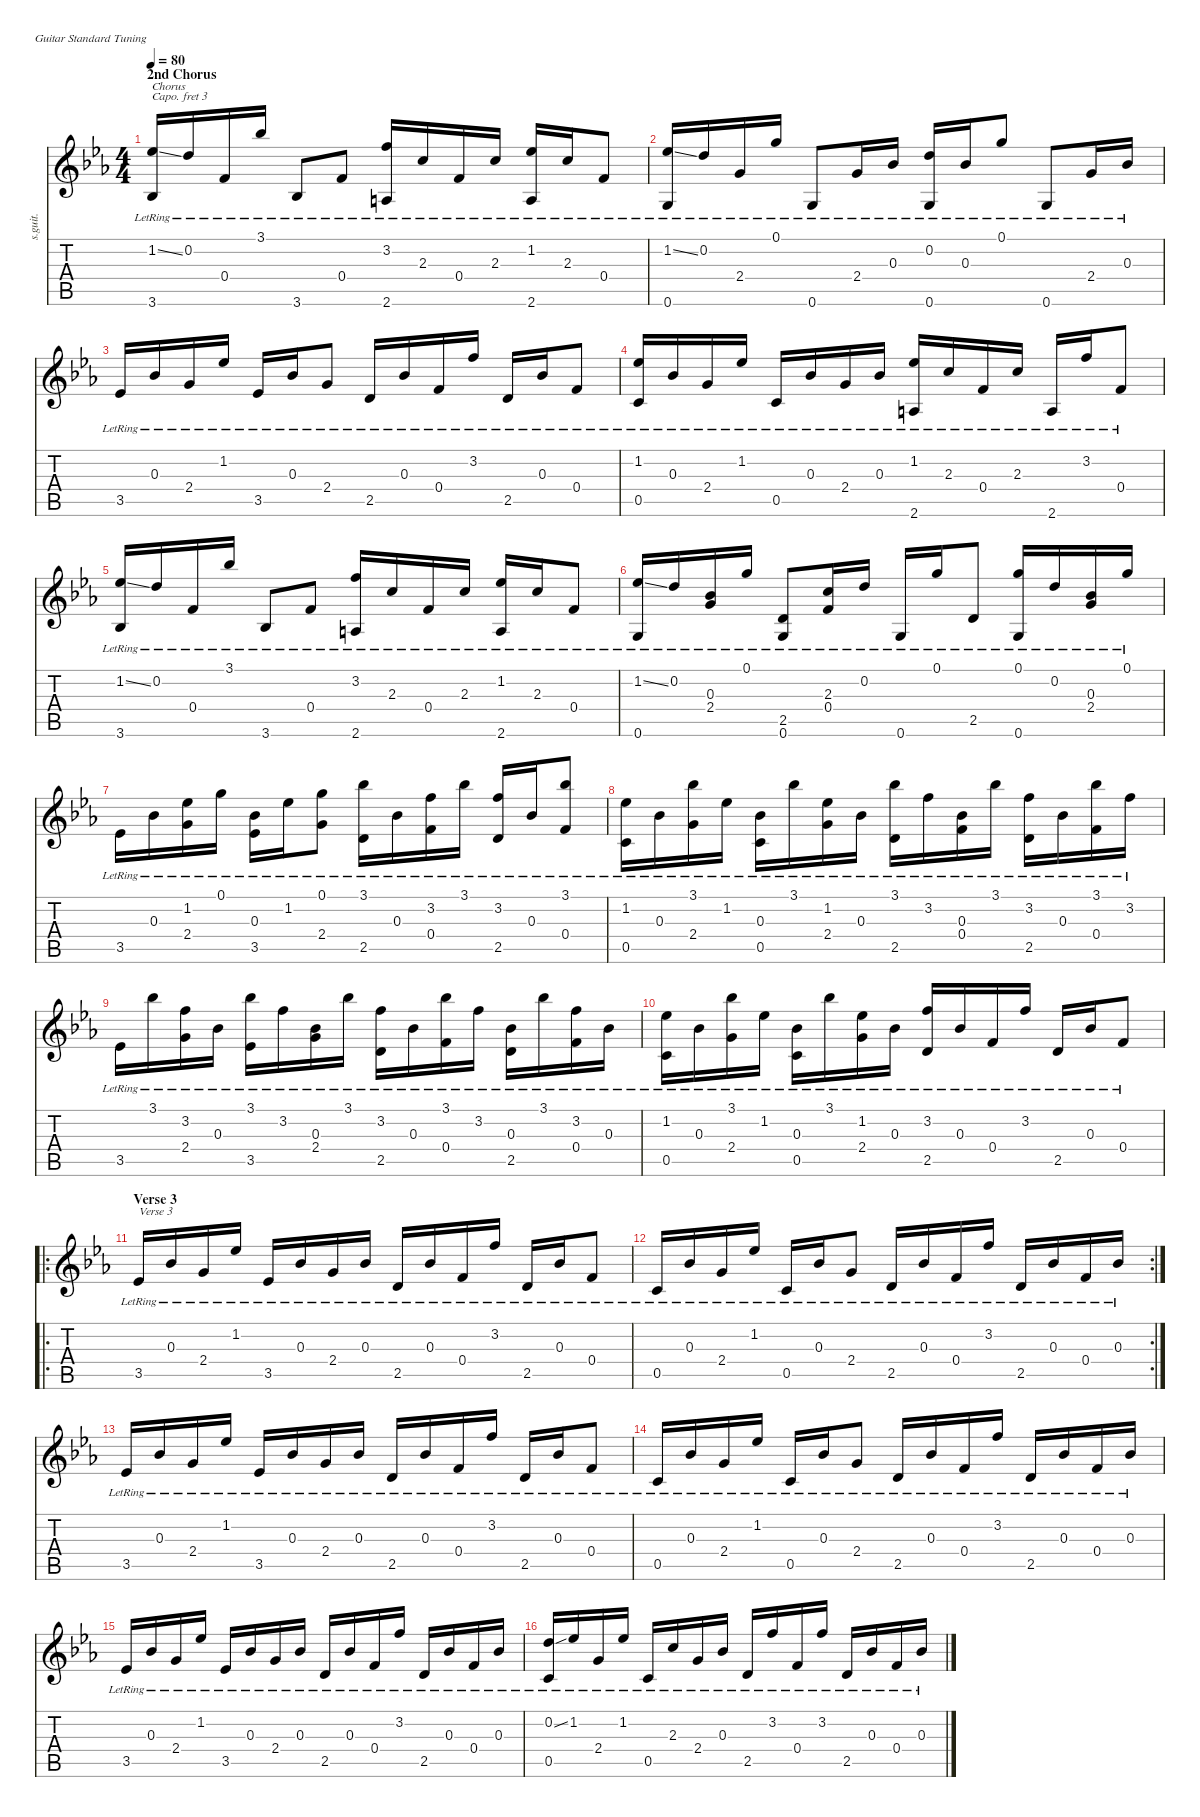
\defaultSystemsLayout 4
\hideDynamics
\bracketExtendMode nobrackets
\otherSystemsTrackNameOrientation horizontal
\track ("Buckingham 1" "s.guit.") {instrument acousticguitarsteel}
\staff {score tabs}
\capo 3
\tuning (E4 B3 G3 D3 A2 E2)
\ts (4 4)
\section ("" "2nd Chorus")
\tempo 80
\clef g2
\ks eb
(1.2{ss lr acc b} 3.6{lr acc b}).16{txt "Chorus" dy f beam Up} 0.2{lr acc forcenatural}.16{beam Up} 0.4{lr acc forcenatural}.16{beam Up} 3.1{lr acc b}.16{beam Up} 3.6{lr acc b}.8{beam Up} 0.4{lr acc forcenatural}.8{beam Up} (3.2{lr acc forcenatural} 2.6{lr acc forcenatural}).16{beam Up} 2.3{lr acc forcenatural}.16{beam Up} 0.4{lr acc forcenatural}.16{beam Up} 2.3{lr acc forcenatural}.16{beam Up} (1.2{lr acc b} 2.6{lr acc forcenatural}).16{beam Up} 2.3{lr acc forcenatural}.16{beam Up} 0.4{lr acc forcenatural}.8{beam Up} |
(1.2{ss lr acc b} 0.6{lr acc forcenatural}).16{beam Up} 0.2{lr acc forcenatural}.16{beam Up} 2.4{lr acc forcenatural}.16{beam Up} 0.1{lr acc forcenatural}.16{beam Up} 0.6{lr acc forcenatural}.8{beam Up} 2.4{lr acc forcenatural}.16{beam Up} 0.3{lr acc b}.16{beam Up} (0.2{lr acc forcenatural} 0.6{lr acc forcenatural}).16{beam Up} 0.3{lr acc b}.16{beam Up} 0.1{lr acc forcenatural}.8{beam Up} 0.6{lr acc forcenatural}.8{beam Up} 2.4{lr acc forcenatural}.16{beam Up} 0.3{lr acc b}.16{beam Up} |
3.5{lr acc b}.16{beam Up} 0.3{lr acc b}.16{beam Up} 2.4{lr acc forcenatural}.16{beam Up} 1.2{lr acc b}.16{beam Up} 3.5{lr acc b}.16{beam Up} 0.3{lr acc b}.16{beam Up} 2.4{lr acc forcenatural}.8{beam Up} 2.5{lr acc forcenatural}.16{beam Up} 0.3{lr acc b}.16{beam Up} 0.4{lr acc forcenatural}.16{beam Up} 3.2{lr acc forcenatural}.16{beam Up} 2.5{lr acc forcenatural}.16{beam Up} 0.3{lr acc b}.16{beam Up} 0.4{lr acc forcenatural}.8{beam Up} |
(1.2{lr acc b} 0.5{lr acc forcenatural}).16{beam Up} 0.3{lr acc b}.16{beam Up} 2.4{lr acc forcenatural}.16{beam Up} 1.2{lr acc b}.16{beam Up} 0.5{lr acc forcenatural}.16{beam Up} 0.3{lr acc b}.16{beam Up} 2.4{lr acc forcenatural}.16{beam Up} 0.3{lr acc b}.16{beam Up} (1.2{lr acc b} 2.6{lr acc forcenatural}).16{beam Up} 2.3{lr acc forcenatural}.16{beam Up} 0.4{lr acc forcenatural}.16{beam Up} 2.3{lr acc forcenatural}.16{beam Up} 2.6{lr acc forcenatural}.16{beam Up} 3.2{lr acc forcenatural}.16{beam Up} 0.4{lr acc forcenatural}.8{beam Up} |
(1.2{ss lr acc b} 3.6{lr acc b}).16{beam Up} 0.2{lr acc forcenatural}.16{beam Up} 0.4{lr acc forcenatural}.16{beam Up} 3.1{lr acc b}.16{beam Up} 3.6{lr acc b}.8{beam Up} 0.4{lr acc forcenatural}.8{beam Up} (3.2{lr acc forcenatural} 2.6{lr acc forcenatural}).16{beam Up} 2.3{lr acc forcenatural}.16{beam Up} 0.4{lr acc forcenatural}.16{beam Up} 2.3{lr acc forcenatural}.16{beam Up} (1.2{lr acc b} 2.6{lr acc forcenatural}).16{beam Up} 2.3{lr acc forcenatural}.16{beam Up} 0.4{lr acc forcenatural}.8{beam Up} |
(1.2{ss lr acc b} 0.6{lr acc forcenatural}).16{beam Up} 0.2{lr acc forcenatural}.16{beam Up} (0.3{lr acc b} 2.4{lr acc forcenatural}).16{beam Up} 0.1{lr acc forcenatural}.16{beam Up} (2.5{lr acc forcenatural} 0.6{lr acc forcenatural}).8{beam Up} (2.3{lr acc forcenatural} 0.4{lr acc forcenatural}).16{beam Up} 0.2{lr acc forcenatural}.16{beam Up} 0.6{lr acc forcenatural}.16{beam Up} 0.1{lr acc forcenatural}.16{beam Up} 2.5{lr acc forcenatural}.8{beam Up} (0.1{lr acc forcenatural} 0.6{lr acc forcenatural}).16{beam Up} 0.2{lr acc forcenatural}.16{beam Up} (0.3{lr acc b} 2.4{lr acc forcenatural}).16{beam Up} 0.1{lr acc forcenatural}.16{beam Up} |
3.5{lr acc b}.16{beam Down} 0.3{lr acc b}.16{beam Down} (1.2{lr acc b} 2.4{lr acc forcenatural}).16{beam Down} 0.1{lr acc forcenatural}.16{beam Down} (0.3{lr acc b} 3.5{lr acc b}).16{beam Down} 1.2{lr acc b}.16{beam Down} (0.1{lr acc forcenatural} 2.4{lr acc forcenatural}).8{beam Down} (3.1{lr acc b} 2.5{lr acc forcenatural}).16{beam Down} 0.3{lr acc b}.16{beam Down} (3.2{lr acc forcenatural} 0.4{lr acc forcenatural}).16{beam Down} 3.1{lr acc b}.16{beam Down} (3.2{lr acc forcenatural} 2.5{lr acc forcenatural}).16{beam Up} 0.3{lr acc b}.16{beam Up} (3.1{lr acc b} 0.4{lr acc forcenatural}).8{beam Up} |
(1.2{lr acc b} 0.5{lr acc forcenatural}).16{beam Down} 0.3{lr acc b}.16{beam Down} (3.1{lr acc b} 2.4{lr acc forcenatural}).16{beam Down} 1.2{lr acc b}.16{beam Down} (0.3{lr acc b} 0.5{lr acc forcenatural}).16{beam Down} 3.1{lr acc b}.16{beam Down} (1.2{lr acc b} 2.4{lr acc forcenatural}).16{beam Down} 0.3{lr acc b}.16{beam Down} (3.1{lr acc b} 2.5{lr acc forcenatural}).16{beam Down} 3.2{lr acc forcenatural}.16{beam Down} (0.3{lr acc b} 0.4{lr acc forcenatural}).16{beam Down} 3.1{lr acc b}.16{beam Down} (3.2{lr acc forcenatural} 2.5{lr acc forcenatural}).16{beam Down} 0.3{lr acc b}.16{beam Down} (3.1{lr acc b} 0.4{lr acc forcenatural}).16{beam Down} 3.2{lr acc forcenatural}.16{beam Down} |
3.5{lr acc b}.16{beam Down} 3.1{lr acc b}.16{beam Down} (3.2{lr acc forcenatural} 2.4{lr acc forcenatural}).16{beam Down} 0.3{lr acc b}.16{beam Down} (3.1{lr acc b} 3.5{lr acc b}).16{beam Down} 3.2{lr acc forcenatural}.16{beam Down} (0.3{lr acc b} 2.4{lr acc forcenatural}).16{beam Down} 3.1{lr acc b}.16{beam Down} (3.2{lr acc forcenatural} 2.5{lr acc forcenatural}).16{beam Down} 0.3{lr acc b}.16{beam Down} (3.1{lr acc b} 0.4{lr acc forcenatural}).16{beam Down} 3.2{lr acc forcenatural}.16{beam Down} (0.3{lr acc b} 2.5{lr acc forcenatural}).16{beam Down} 3.1{lr acc b}.16{beam Down} (3.2{lr acc forcenatural} 0.4{lr acc forcenatural}).16{beam Down} 0.3{lr acc b}.16{beam Down} |
(1.2{lr acc b} 0.5{lr acc forcenatural}).16{beam Down} 0.3{lr acc b}.16{beam Down} (3.1{lr acc b} 2.4{lr acc forcenatural}).16{beam Down} 1.2{lr acc b}.16{beam Down} (0.3{lr acc b} 0.5{lr acc forcenatural}).16{beam Down} 3.1{lr acc b}.16{beam Down} (1.2{lr acc b} 2.4{lr acc forcenatural}).16{beam Down} 0.3{lr acc b}.16{beam Down} (3.2{lr acc forcenatural} 2.5{lr acc forcenatural}).16{beam Up} 0.3{lr acc b}.16{beam Up} 0.4{lr acc forcenatural}.16{beam Up} 3.2{lr acc forcenatural}.16{beam Up} 2.5{lr acc forcenatural}.16{beam Up} 0.3{lr acc b}.16{beam Up} 0.4{lr acc forcenatural}.8{beam Up} |
\ro
\section ("" "Verse 3")
3.5{lr acc b}.16{txt "Verse 3" beam Up} 0.3{lr acc b}.16{beam Up} 2.4{lr acc forcenatural}.16{beam Up} 1.2{lr acc b}.16{beam Up} 3.5{lr acc b}.16{beam Up} 0.3{lr acc b}.16{beam Up} 2.4{lr acc forcenatural}.16{beam Up} 0.3{lr acc b}.16{beam Up} 2.5{lr acc forcenatural}.16{beam Up} 0.3{lr acc b}.16{beam Up} 0.4{lr acc forcenatural}.16{beam Up} 3.2{lr acc forcenatural}.16{beam Up} 2.5{lr acc forcenatural}.16{beam Up} 0.3{lr acc b}.16{beam Up} 0.4{lr acc forcenatural}.8{beam Up} |
\rc 2
0.5{lr acc forcenatural}.16{beam Up} 0.3{lr acc b}.16{beam Up} 2.4{lr acc forcenatural}.16{beam Up} 1.2{lr acc b}.16{beam Up} 0.5{lr acc forcenatural}.16{beam Up} 0.3{lr acc b}.16{beam Up} 2.4{lr acc forcenatural}.8{beam Up} 2.5{lr acc forcenatural}.16{beam Up} 0.3{lr acc b}.16{beam Up} 0.4{lr acc forcenatural}.16{beam Up} 3.2{lr acc forcenatural}.16{beam Up} 2.5{lr acc forcenatural}.16{beam Up} 0.3{lr acc b}.16{beam Up} 0.4{lr acc forcenatural}.16{beam Up} 0.3{lr acc b}.16{beam Up} |
3.5{lr acc b}.16{beam Up} 0.3{lr acc b}.16{beam Up} 2.4{lr acc forcenatural}.16{beam Up} 1.2{lr acc b}.16{beam Up} 3.5{lr acc b}.16{beam Up} 0.3{lr acc b}.16{beam Up} 2.4{lr acc forcenatural}.16{beam Up} 0.3{lr acc b}.16{beam Up} 2.5{lr acc forcenatural}.16{beam Up} 0.3{lr acc b}.16{beam Up} 0.4{lr acc forcenatural}.16{beam Up} 3.2{lr acc forcenatural}.16{beam Up} 2.5{lr acc forcenatural}.16{beam Up} 0.3{lr acc b}.16{beam Up} 0.4{lr acc forcenatural}.8{beam Up} |
0.5{lr acc forcenatural}.16{beam Up} 0.3{lr acc b}.16{beam Up} 2.4{lr acc forcenatural}.16{beam Up} 1.2{lr acc b}.16{beam Up} 0.5{lr acc forcenatural}.16{beam Up} 0.3{lr acc b}.16{beam Up} 2.4{lr acc forcenatural}.8{beam Up} 2.5{lr acc forcenatural}.16{beam Up} 0.3{lr acc b}.16{beam Up} 0.4{lr acc forcenatural}.16{beam Up} 3.2{lr acc forcenatural}.16{beam Up} 2.5{lr acc forcenatural}.16{beam Up} 0.3{lr acc b}.16{beam Up} 0.4{lr acc forcenatural}.16{beam Up} 0.3{lr acc b}.16{beam Up} |
3.5{lr acc b}.16{beam Up} 0.3{lr acc b}.16{beam Up} 2.4{lr acc forcenatural}.16{beam Up} 1.2{lr acc b}.16{beam Up} 3.5{lr acc b}.16{beam Up} 0.3{lr acc b}.16{beam Up} 2.4{lr acc forcenatural}.16{beam Up} 0.3{lr acc b}.16{beam Up} 2.5{lr acc forcenatural}.16{beam Up} 0.3{lr acc b}.16{beam Up} 0.4{lr acc forcenatural}.16{beam Up} 3.2{lr acc forcenatural}.16{beam Up} 2.5{lr acc forcenatural}.16{beam Up} 0.3{lr acc b}.16{beam Up} 0.4{lr acc forcenatural}.16{beam Up} 0.3{lr acc b}.16{beam Up} |
(0.2{ss lr acc forcenatural} 0.5{lr acc forcenatural}).16{beam Up} 1.2{lr acc b}.16{beam Up} 2.4{lr acc forcenatural}.16{beam Up} 1.2{lr acc b}.16{beam Up} 0.5{lr acc forcenatural}.16{beam Up} 2.3{lr acc forcenatural}.16{beam Up} 2.4{lr acc forcenatural}.16{beam Up} 0.3{lr acc b}.16{beam Up} 2.5{lr acc forcenatural}.16{beam Up} 3.2{lr acc forcenatural}.16{beam Up} 0.4{lr acc forcenatural}.16{beam Up} 3.2{lr acc forcenatural}.16{beam Up} 2.5{lr acc forcenatural}.16{beam Up} 0.3{lr acc b}.16{beam Up} 0.4{lr acc forcenatural}.16{beam Up} 0.3{lr acc b}.16{beam Up}
